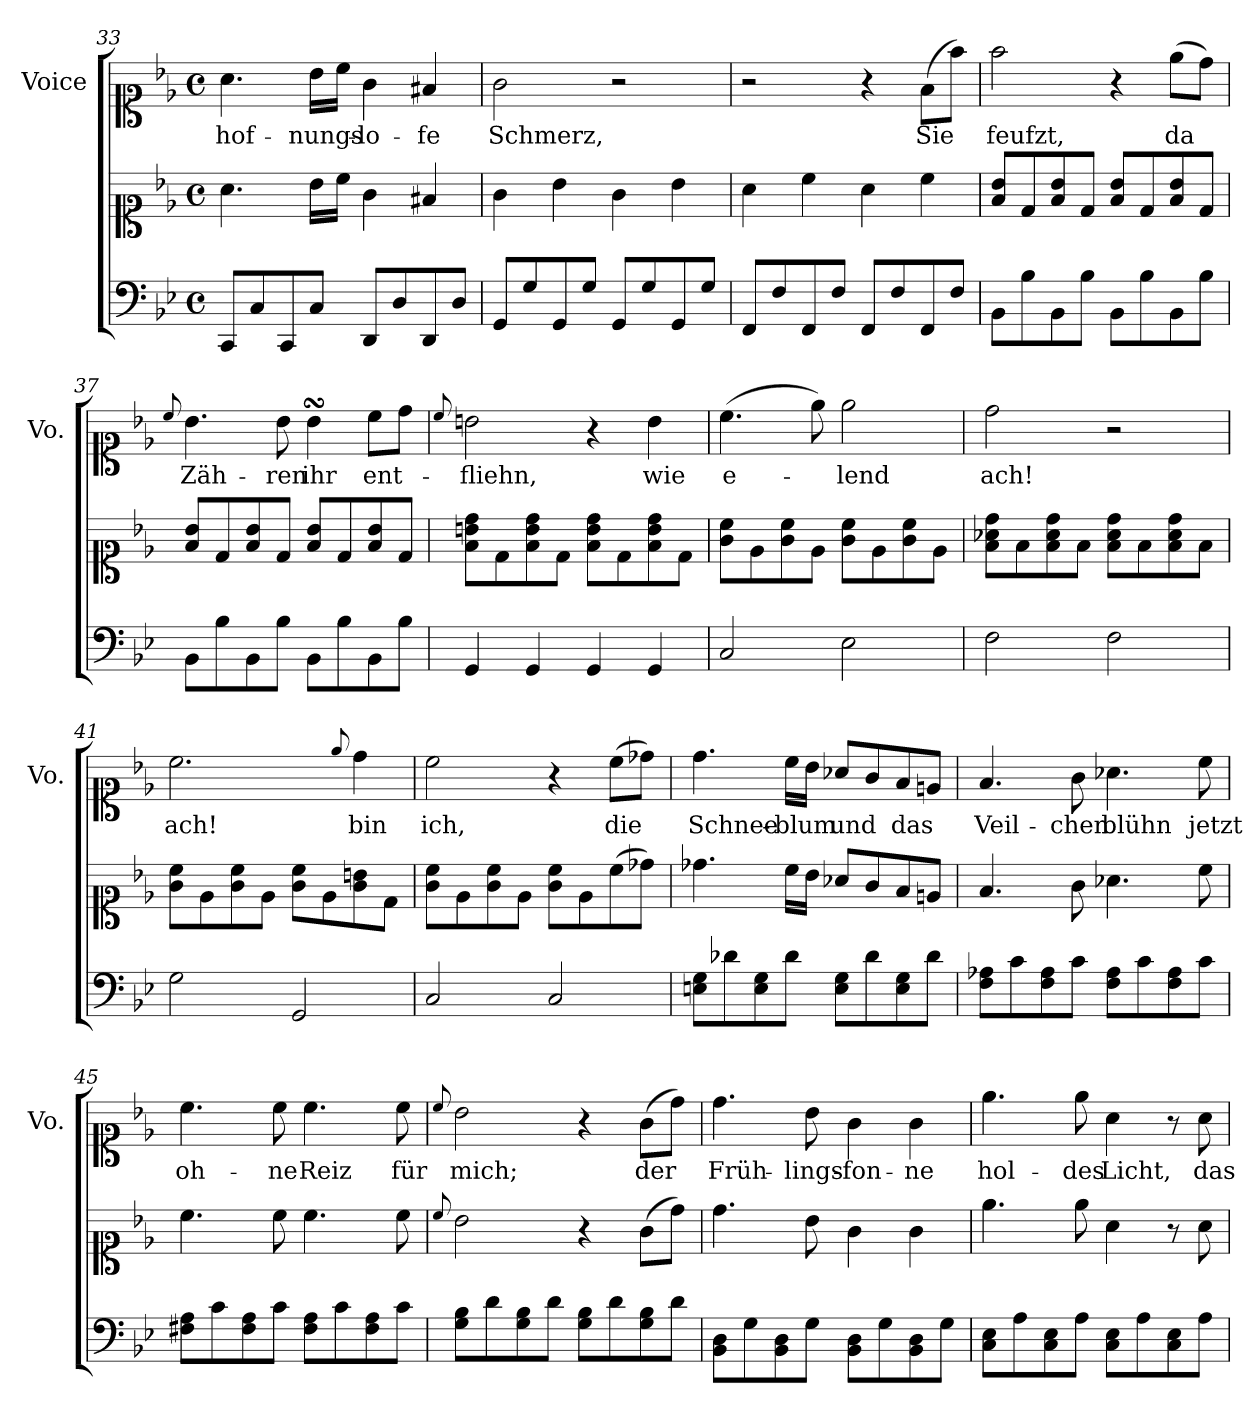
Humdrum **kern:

**kern	**kern	**kern	**text
*part2	*part2	*part1	*part1
*staff3	*staff2	*staff1	*staff1
*	*	*I"Voice	*
*	*	*I'Vo.	*
!!LO:PB:g=z
*clefF4	*clefC1	*clefC1	*
*k[b-e-]	*k[b-e-]	*k[b-e-]	*
*M4/4	*M4/4	*M4/4	*
*met(c)	*met(c)	*met(c)	*
=33	=33	=33	=33
8CC/L	4.a\	4.a\	hof-
8C/	.	.	.
8CC/	.	.	.
8C/J	16b-\LL	16b-\LL	-nungs-
.	16cc\JJ	16cc\JJ	.
8DD/L	4g\	4g\	-lo-
8D/	.	.	.
8DD/	4f#X/	4f#X/	-fe
8D/J	.	.	.
=34	=34	=34	=34
8GG/L	4g\	2g\	Schmerz,
8G/	.	.	.
8GG/	4b-\	.	.
8G/J	.	.	.
8GG/L	4g\	2r	.
8G/	.	.	.
8GG/	4b-\	.	.
8G/J	.	.	.
=35	=35	=35	=35
8FF/L	4a\	2r	.
8F/	.	.	.
8FF/	4cc\	.	.
8F/J	.	.	.
8FF/L	4a\	4r	.
8F/	.	.	.
8FF/	4cc\	(8f\L	Sie
8F/J	.	8ff\J)	.
=36	=36	=36	=36
8BB-\L	8f/ 8b-/L	2ff\	feufzt,
8B-\	8d/	.	.
8BB-\	8f/ 8b-/	.	.
8B-\J	8d/J	.	.
8BB-\L	8f/ 8b-/L	4r	.
8B-\	8d/	.	.
8BB-\	8f/ 8b-/	(8ee-\L	da
8B-\J	8d/J	8dd\J)	.
=37	=37	=37	=37
.	.	8qqcc/	.
8BB-\L	8f/ 8b-/L	4.b-\	Zäh-
8B-\	8d/	.	.
8BB-\	8f/ 8b-/	.	.
8B-\J	8d/J	8b-\	-ren
8BB-\L	8f/ 8b-/L	4b-sSSs\	ihr
8B-\	8d/	.	.
8BB-\	8f/ 8b-/	8cc\L	ent-
8B-\J	8d/J	8dd\J	.
!!LO:LB:g=z
=38	=38	=38	=38
.	.	8qqcc/	.
4GG/	8f\ 8bn\ 8dd\L	2bn\	-fliehn,
.	8d\	.	.
4GG/	8f\ 8b\ 8dd\	.	.
.	8d\J	.	.
4GG/	8f\ 8b\ 8dd\L	4r	.
.	8d\	.	.
4GG/	8f\ 8b\ 8dd\	4b\	wie
.	8d\J	.	.
=39	=39	=39	=39
2C/	8g\ 8cc\L	(4.cc\	e-
.	8e-\	.	.
.	8g\ 8cc\	.	.
.	8e-\J	8ee-\)	.
2E-\	8g\ 8cc\L	2ee-\	-lend
.	8e-\	.	.
.	8g\ 8cc\	.	.
.	8e-\J	.	.
=40	=40	=40	=40
2F\	8f\ 8a-X\ 8dd\L	2dd\	ach!
.	8f\	.	.
.	8f\ 8a-\ 8dd\	.	.
.	8f\J	.	.
2F\	8f\ 8a-\ 8dd\L	2r	.
.	8f\	.	.
.	8f\ 8a-\ 8dd\	.	.
.	8f\J	.	.
=41	=41	=41	=41
2G\	8g\ 8cc\L	2.cc\	ach!
.	8e-\	.	.
.	8g\ 8cc\	.	.
.	8e-\J	.	.
2GG/	8g\ 8cc\L	.	.
.	8e-\	.	.
.	.	8qqee-/	.
.	8g\ 8bn\	4dd\	bin
.	8d\J	.	.
=42	=42	=42	=42
2C/	8g\ 8cc\L	2cc\	ich,
.	8e-\	.	.
.	8g\ 8cc\	.	.
.	8e-\J	.	.
2C/	8g\ 8cc\L	4r	.
.	8e-\	.	.
.	(8cc\	(8cc\L	die
.	8dd-X\J)	8dd-X\J)	.
!!LO:LB:g=z
=43	=43	=43	=43
8En\ 8G\L	4.dd-X\	4.dd\	Schnee-
8d-X\	.	.	.
8E\ 8G\	.	.	.
8d-\J	16cc\LL	16cc\LL	-blum
.	16b-\JJ	16b-\JJ	.
8E\ 8G\L	8a-X/L	8a-X/L	und
8d-\	8g/	8g/	.
8E\ 8G\	8f/	8f/	das
8d-\J	8en/J	8en/J	.
=44	=44	=44	=44
8F\ 8A-X\L	4.f/	4.f/	Veil-
8c\	.	.	.
8F\ 8A-\	.	.	.
8c\J	8g\	8g\	-chen
8F\ 8A-\L	4.a-X\	4.a-X\	blühn
8c\	.	.	.
8F\ 8A-\	.	.	.
8c\J	8cc\	8cc\	jetzt
=45	=45	=45	=45
8F#X\ 8A\L	4.cc\	4.cc\	oh-
8c\	.	.	.
8F#\ 8A\	.	.	.
8c\J	8cc\	8cc\	-ne
8F#\ 8A\L	4.cc\	4.cc\	Reiz
8c\	.	.	.
8F#\ 8A\	.	.	.
8c\J	8cc\	8cc\	für
=46	=46	=46	=46
.	8qqcc/	8qqcc/	.
8G\ 8B-\L	2b-\	2b-\	mich;
8d\	.	.	.
8G\ 8B-\	.	.	.
8d\J	.	.	.
8G\ 8B-\L	4r	4r	.
8d\	.	.	.
8G\ 8B-\	(8g\L	(8g\L	der
8d\J	8dd\J)	8dd\J)	.
!!LO:LB:g=z
=47	=47	=47	=47
8BB-\ 8D\L	4.dd\	4.dd\	Früh-
8G\	.	.	.
8BB-\ 8D\	.	.	.
8G\J	8b-\	8b-\	-lings-
8BB-\ 8D\L	4g\	4g\	-fon-
8G\	.	.	.
8BB-\ 8D\	4g\	4g\	-ne
8G\J	.	.	.
=48	=48	=48	=48
8C\ 8E-\L	4.ee-\	4.ee-\	hol-
8A\	.	.	.
8C\ 8E-\	.	.	.
8A\J	8ee-\	8ee-\	-des
8C\ 8E-\L	4a\	4a\	Licht,
8A\	.	.	.
8C\ 8E-\	8r	8r	.
8A\J	8a\	8a\	das
=	=	=	=
*-	*-	*-	*-
